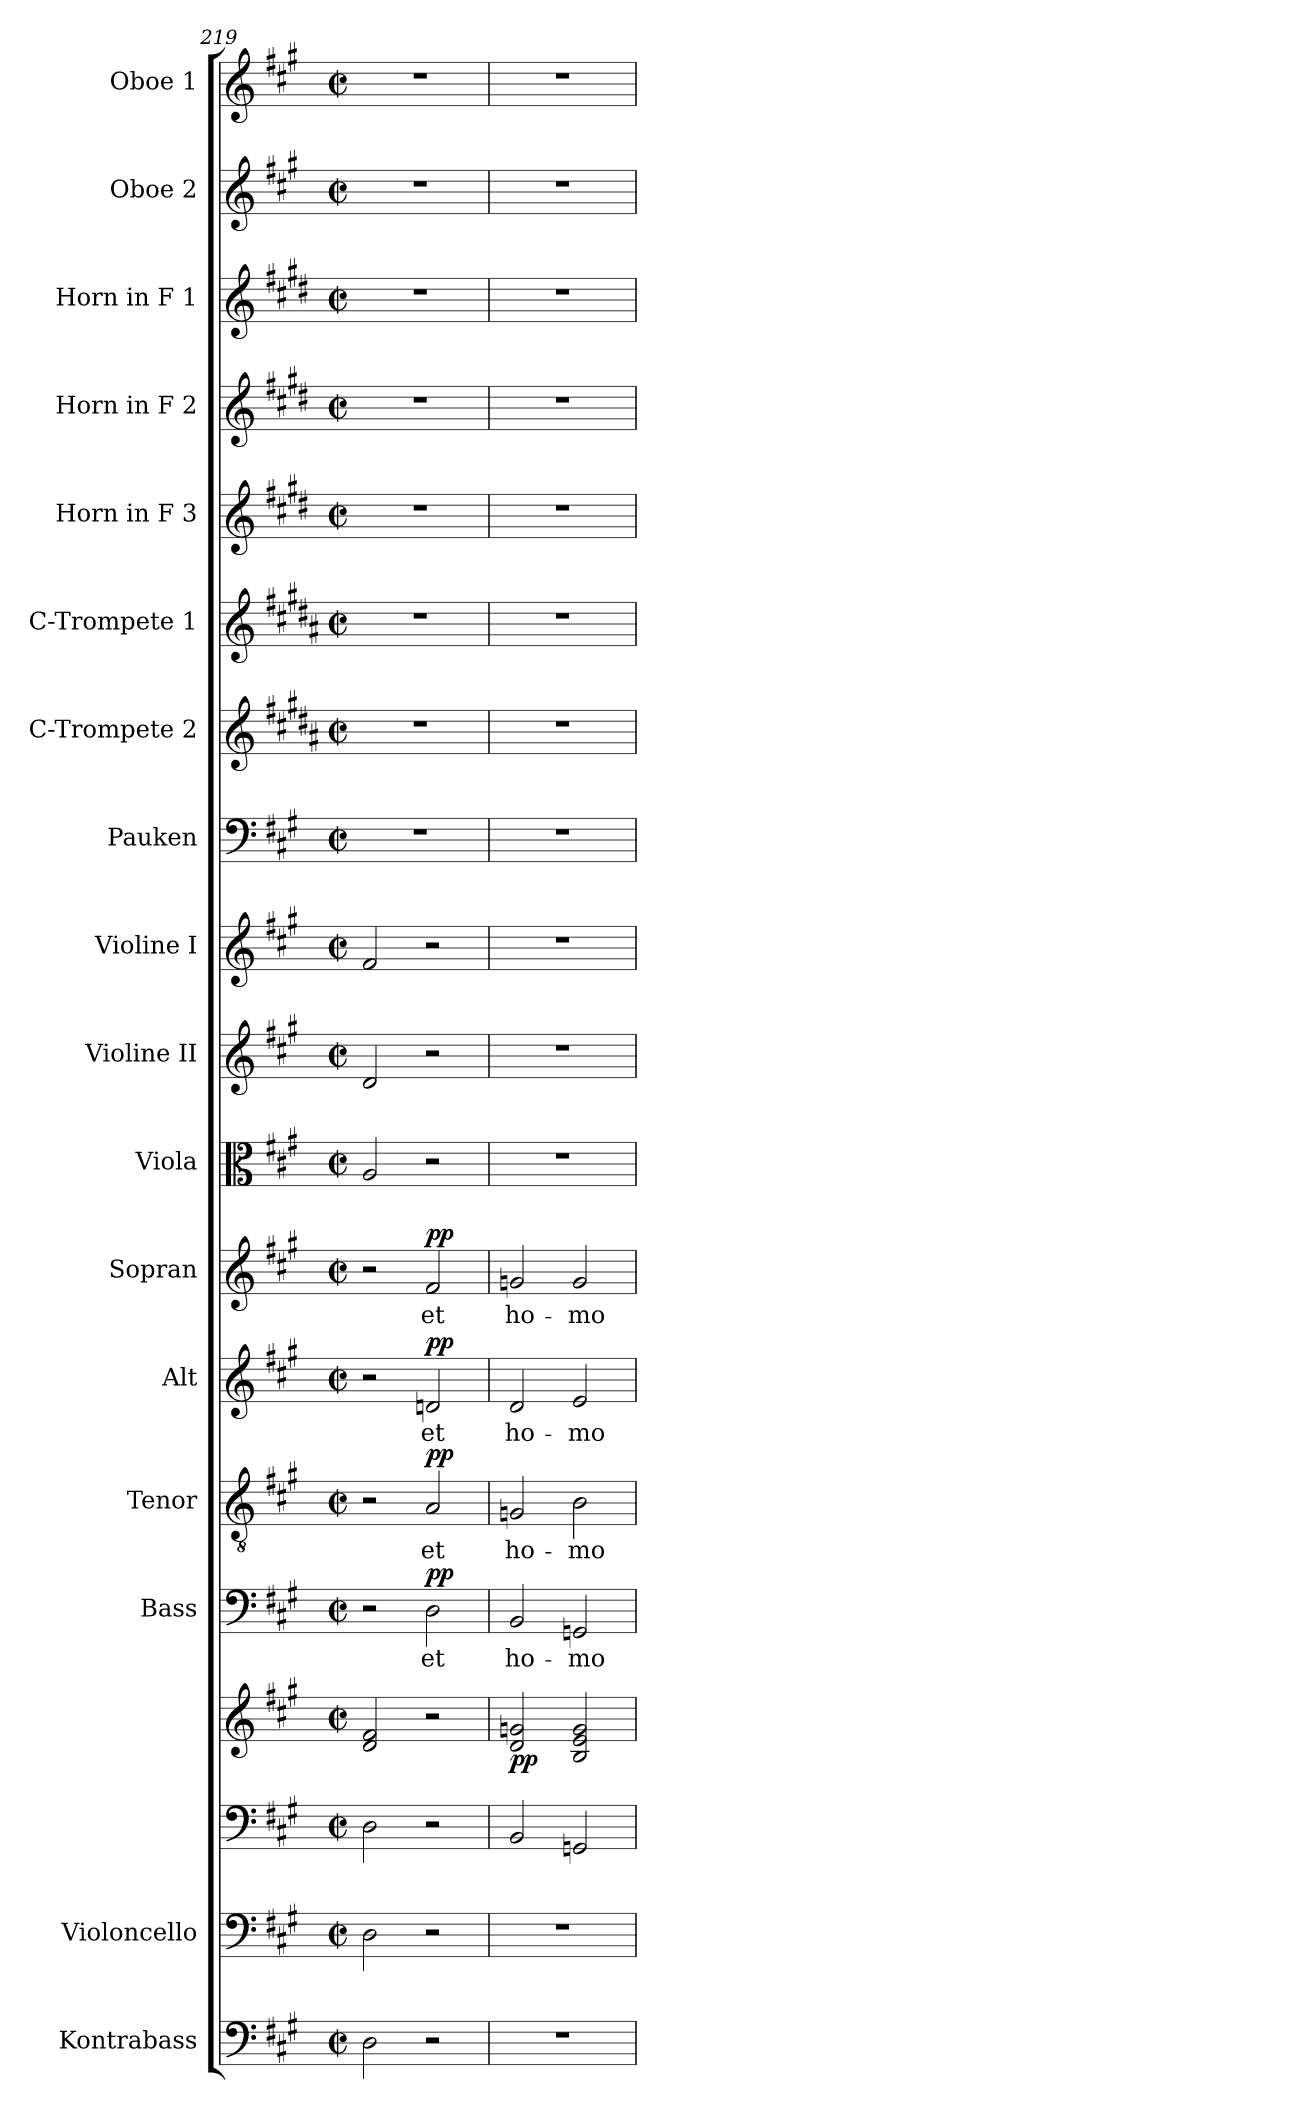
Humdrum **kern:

**kern	**kern	**kern	**kern	**dynam	**kern	**text	**dynam	**kern	**text	**dynam	**kern	**text	**dynam	**kern	**text	**dynam	**kern	**kern	**kern	**kern	**kern	**kern	**kern	**kern	**kern	**kern	**kern
*part18	*part17	*part16	*part16	*part16	*part15	*part15	*part15	*part14	*part14	*part14	*part13	*part13	*part13	*part12	*part12	*part12	*part11	*part10	*part9	*part8	*part7	*part6	*part5	*part4	*part3	*part2	*part1
*staff19	*staff18	*staff17	*staff16	*staff16/17	*staff15	*staff15	*staff15	*staff14	*staff14	*staff14	*staff13	*staff13	*staff13	*staff12	*staff12	*staff12	*staff11	*staff10	*staff9	*staff8	*staff7	*staff6	*staff5	*staff4	*staff3	*staff2	*staff1
*I"Kontrabass	*I"Violoncello	*	*	*	*I"Bass	*	*	*I"Tenor	*	*	*I"Alt	*	*	*I"Sopran	*	*	*I"Viola	*I"Violine II	*I"Violine I	*I"Pauken	*I"C-Trompete 2	*I"C-Trompete 1	*I"Horn in F 3	*I"Horn in F 2	*I"Horn in F 1	*I"Oboe 2	*I"Oboe 1
*I'Kb.	*I'Vc.	*	*	*	*I'B.	*	*	*I'T.	*	*	*I'A.	*	*	*I'S.	*	*	*I'Vla.	*I'Vl. II	*I'Vl. I	*I'Pk.	*I'C Trp. 2	*I'C Trp. 1	*	*	*	*I'Ob. 2	*I'Ob. 1
*clefF4	*clefF4	*clefF4	*clefG2	*	*clefF4	*	*	*clefGv2	*	*	*clefG2	*	*	*clefG2	*	*	*clefC3	*clefG2	*clefG2	*clefF4	*clefG2	*clefG2	*clefG2	*clefG2	*clefG2	*clefG2	*clefG2
*ITrd7c12	*	*	*	*	*	*	*	*	*	*	*	*	*	*	*	*	*	*	*	*	*ITrd1c2	*ITrd1c2	*ITrd4c7	*ITrd4c7	*ITrd4c7	*	*
*k[f#c#g#]	*k[f#c#g#]	*k[f#c#g#]	*k[f#c#g#]	*	*k[f#c#g#]	*	*	*k[f#c#g#]	*	*	*k[f#c#g#]	*	*	*k[f#c#g#]	*	*	*k[f#c#g#]	*k[f#c#g#]	*k[f#c#g#]	*k[f#c#g#]	*k[f#c#g#]	*k[f#c#g#]	*k[f#c#g#]	*k[f#c#g#]	*k[f#c#g#]	*k[f#c#g#]	*k[f#c#g#]
*A:	*A:	*A:	*A:	*	*A:	*	*	*A:	*	*	*A:	*	*	*A:	*	*	*A:	*A:	*A:	*A:	*A:	*A:	*A:	*A:	*A:	*A:	*A:
*M2/2	*M2/2	*M2/2	*M2/2	*	*M2/2	*	*	*M2/2	*	*	*M2/2	*	*	*M2/2	*	*	*M2/2	*M2/2	*M2/2	*M2/2	*M2/2	*M2/2	*M2/2	*M2/2	*M2/2	*M2/2	*M2/2
*met(c|)	*met(c|)	*met(c|)	*met(c|)	*	*met(c|)	*	*	*met(c|)	*	*	*met(c|)	*	*	*met(c|)	*	*	*met(c|)	*met(c|)	*met(c|)	*met(c|)	*met(c|)	*met(c|)	*met(c|)	*met(c|)	*met(c|)	*met(c|)	*met(c|)
=219	=219	=219	=219	=219	=219	=219	=219	=219	=219	=219	=219	=219	=219	=219	=219	=219	=219	=219	=219	=219	=219	=219	=219	=219	=219	=219	=219
2DD\	2D\	2D\	2d/ 2f#/	.	2r	.	.	2r	.	.	2r	.	.	2r	.	.	2A/	2d/	2f#/	1r	1r	1r	1r	1r	1r	1r	1r
!	!	!	!	!	!	!LO:LY:b	!LO:DY:a	!	!LO:LY:b	!LO:DY:a	!	!LO:LY:b	!LO:DY:a	!	!LO:LY:b	!LO:DY:a	!	!	!	!	!	!	!	!	!	!	!
2r	2r	2r	2r	.	2D\	et	pp	2A/	et	pp	2dn/	et	pp	2f#/	et	pp	2r	2r	2r	.	.	.	.	.	.	.	.
=220	=220	=220	=220	=220	=220	=220	=220	=220	=220	=220	=220	=220	=220	=220	=220	=220	=220	=220	=220	=220	=220	=220	=220	=220	=220	=220	=220
!	!	!	!	!LO:DY:b	!	!LO:LY:b	!	!	!LO:LY:b	!	!	!LO:LY:b	!	!	!LO:LY:b	!	!	!	!	!	!	!	!	!	!	!	!
1r	1r	2BB/	2d/ 2gn/	pp	2BB/	ho-	.	2Gn/	ho-	.	2d/	ho-	.	2gn/	ho-	.	1r	1r	1r	1r	1r	1r	1r	1r	1r	1r	1r
!	!	!	!	!	!	!LO:LY:b	!	!	!LO:LY:b	!	!	!LO:LY:b	!	!	!LO:LY:b	!	!	!	!	!	!	!	!	!	!	!	!
.	.	2GGn/	2B/ 2e/ 2g/	.	2GGn/	-mo	.	2B\	-mo	.	2e/	-mo	.	2g/	-mo	.	.	.	.	.	.	.	.	.	.	.	.
=	=	=	=	=	=	=	=	=	=	=	=	=	=	=	=	=	=	=	=	=	=	=	=	=	=	=	=
*-	*-	*-	*-	*-	*-	*-	*-	*-	*-	*-	*-	*-	*-	*-	*-	*-	*-	*-	*-	*-	*-	*-	*-	*-	*-	*-	*-
